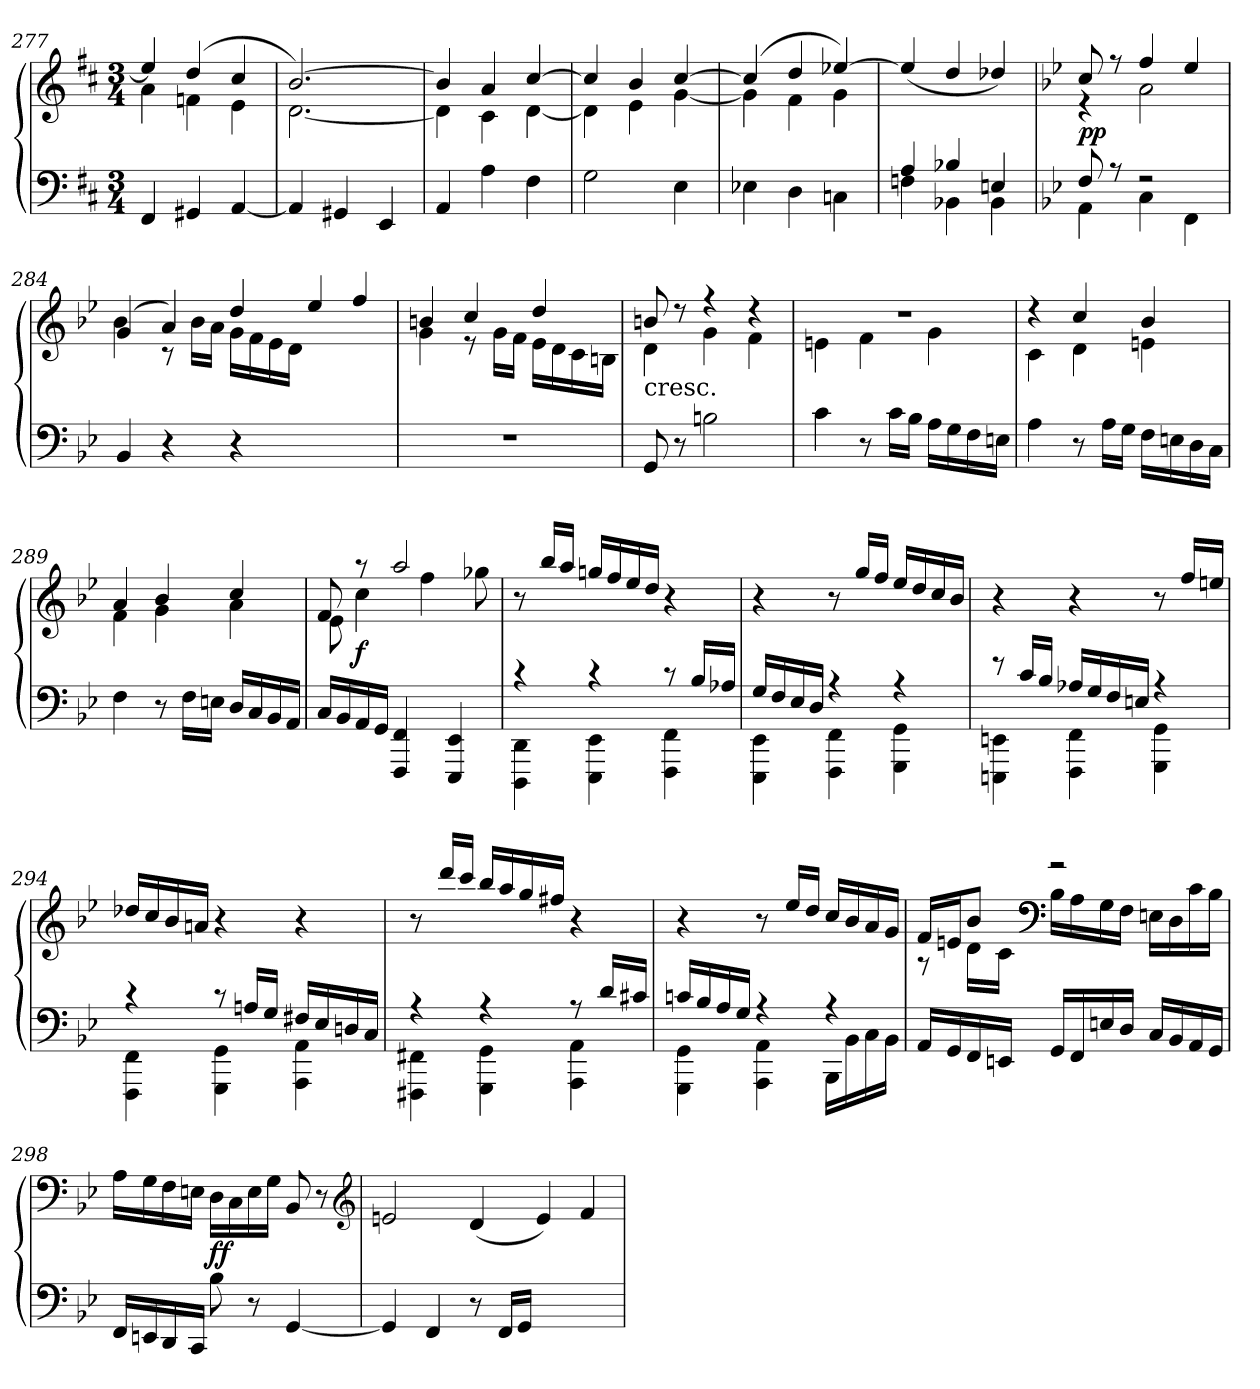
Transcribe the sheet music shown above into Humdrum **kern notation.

**kern	**kern	**dynam
*part1	*part1	*part1
*staff2	*staff1	*staff1/2
*clefF4	*clefG2	*
*k[f#c#]	*k[f#c#]	*
*M3/4	*M3/4	*
=277	=277	=277
*	*^	*
4FF#/	4ee/]	4a\	.
4GG#X/	(4dd/	4fn\	.
[4AA/	4cc#/	4e\	.
=278	=278	=278	=278
4AA/]	[2.b/)	[2.d\	.
4GG#X/	.	.	.
4EE/	.	.	.
=279	=279	=279	=279
4AA/	4b/]	4d\]	.
4A\	4a/	4c#\	.
4F#\	[4cc#/	[4d\	.
=280	=280	=280	=280
2G\	4cc#/]	4d\]	.
.	4b/	4e\	.
4E\	[4cc#/	[4g\	.
=281	=281	=281	=281
4E-X\	(4cc#/]	4g\]	.
4D\	4dd/	4f#\	.
4Cn\	[4ee-X/)	4g\	.
*	*v	*v	*
=282	=282	=282
*^	*	*
4A/	4Fn\	(4ee-/]	.
4B-X/	4BB-X\	4dd/	.
4En/	4BB-\	4dd-X/)	.
=283	=283	=283	=283
*k[b-e-]	*	*k[b-e-]	*
*	*	*^	*
8F/	4AA\	8cc/	4r	pp
8r	.	8r	.	.
2r	4C\	4ff/	2a\	.
.	4FF\	4ee-/	.	.
*v	*v	*	*	*
=284	=284	=284	=284
4BB-/	(4g	4b-\	.
4r	4a)	8r	.
.	.	16b-\LL	.
.	.	16a\JJ	.
4r	4dd/	16g\LL	.
.	.	16f\	.
.	.	16e-\	.
.	.	16d\JJ	.
2ryy	4ee-/	2ryy	.
.	4ff/	.	.
=285	=285	=285	=285
2.r	4bn/	4g\	.
.	4cc/	8r	.
.	.	16g\LL	.
.	.	16f\JJ	.
.	4dd/	16e-\LL	.
.	.	16d\	.
.	.	16c\	.
.	.	16Bn\JJ	.
=286	=286	=286	=286
!	!LO:TX:c:t=cresc.	!	!
8GG/	8bn/	4d\	.
8r	8r	.	.
2Bn\	4r	4g\	.
.	4r	4f\	.
=287	=287	=287	=287
4c\	2.r	4en\	.
8r	.	4f\	.
16c\LL	.	.	.
16B-\JJ	.	.	.
16A\LL	.	4g\	.
16G\	.	.	.
16F\	.	.	.
16En\JJ	.	.	.
=288	=288	=288	=288
4A\	4r	4c\	.
8r	4cc/	4d\	.
16A\LL	.	.	.
16G\JJ	.	.	.
16F\LL	4b-/	4en\	.
16En\	.	.	.
16D\	.	.	.
16C\JJ	.	.	.
=289	=289	=289	=289
4F\	4a/	4f\	.
8r	4b-/	4g\	.
16F\LL	.	.	.
16En\JJ	.	.	.
16D/LL	4cc/	4a\	.
16C/	.	.	.
16BB-/	.	.	.
16AA/JJ	.	.	.
=290	=290	=290	=290
16C/LL	8f/	8e-\	.
16BB-/	.	.	.
16AA/	8r	4cc\	f
16GG/JJ	.	.	.
4FFF/ 4FF/	2aa/	.	.
.	.	4ff\	.
4EEE-/ 4EE-/	.	.	.
.	.	8gg-X\	.
*	*v	*v	*
=291	=291	=291
*^	*	*
4r	4DDD\ 4DD\	8r	.
.	.	16bb-/LL	.
.	.	16aa/JJ	.
4r	4EEE-\ 4EE-\	16ggn/LL	.
.	.	16ff/	.
.	.	16ee-/	.
.	.	16dd/JJ	.
8r	4FFF\ 4FF\	4r	.
16B-/LL	.	.	.
16A-X/JJ	.	.	.
=292	=292	=292	=292
16G/LL	4EEE-\ 4EE-\	4r	.
16F/	.	.	.
16E-/	.	.	.
16D/JJ	.	.	.
4r	4FFF\ 4FF\	8r	.
.	.	16gg/LL	.
.	.	16ff/JJ	.
4r	4GGG\ 4GG\	16ee-/LL	.
.	.	16dd/	.
.	.	16cc/	.
.	.	16b-/JJ	.
=293	=293	=293	=293
8r	4EEEn\ 4EEn\	4r	.
16c/LL	.	.	.
16B-/JJ	.	.	.
16A-X/LL	4FFF\ 4FF\	4r	.
16G/	.	.	.
16F/	.	.	.
16En/JJ	.	.	.
4r	4GGG\ 4GG\	8r	.
.	.	16ff/LL	.
.	.	16een/JJ	.
=294	=294	=294	=294
4r	4FFF\ 4FF\	16dd-X/LL	.
.	.	16cc/	.
.	.	16b-/	.
.	.	16an/JJ	.
8r	4GGG\ 4GG\	4r	.
16An/LL	.	.	.
16G/JJ	.	.	.
16F#X/LL	4AAA\ 4AA\	4r	.
16E-/	.	.	.
16Dn/	.	.	.
16C/JJ	.	.	.
=295	=295	=295	=295
4r	4FFF#X\ 4FF#X\	8r	.
.	.	16ddd/LL	.
.	.	16ccc/JJ	.
4r	4GGG\ 4GG\	16bb-/LL	.
.	.	16aa/	.
.	.	16gg/	.
.	.	16ff#X/JJ	.
8r	4AAA\ 4AA\	4r	.
16d/LL	.	.	.
16c#X/JJ	.	.	.
=296	=296	=296	=296
16cn/LL	4GGG\ 4GG\	4r	.
16B-/	.	.	.
16A/	.	.	.
16G/JJ	.	.	.
4r	4AAA\ 4AA\	8r	.
.	.	16ee-/LL	.
.	.	16dd/JJ	.
4r	16BBB-\LL	16cc/LL	.
.	16BB-\	16b-/	.
.	16C\	16a/	.
.	16BB-\JJ	16g/JJ	.
*v	*v	*	*
=297	=297	=297
*	*^	*
16AA/LL	16f/LL	8r	.
16GG/	16en/J	.	.
16FF/	8b-/J	16d\LL	.
16EEn/JJ	.	16c\JJ	.
*	*clefF4	*	*
16GG/LL	2r	16B-\LL	.
16FF/	.	16A\	.
16En/	.	16G\	.
16D/JJ	.	16F\JJ	.
16C/LL	.	16En\LL	.
16BB-/	.	16D\	.
16AA/	.	16c\	.
16GG/JJ	.	16B-\JJ	.
*	*v	*v	*
=298	=298	=298
16FF/LL	16A\LL	.
16EEn/	16G\	.
16DD/	16F\	.
16CC/JJ	16En\JJ	.
8B-\	16D\LL	ff
.	16C\	.
8r	16E\	.
.	16G\JJ	.
[4GG/	8BB-/	.
.	8r	.
*	*clefG2	*
=299	=299	=299
4GG/]	2en/	.
4FF/	.	.
8r	(4d	.
16FF/LL	.	.
16GG/JJ	.	.
2ryy	4e)	.
.	4f/	.
=	=	=
*-	*-	*-
